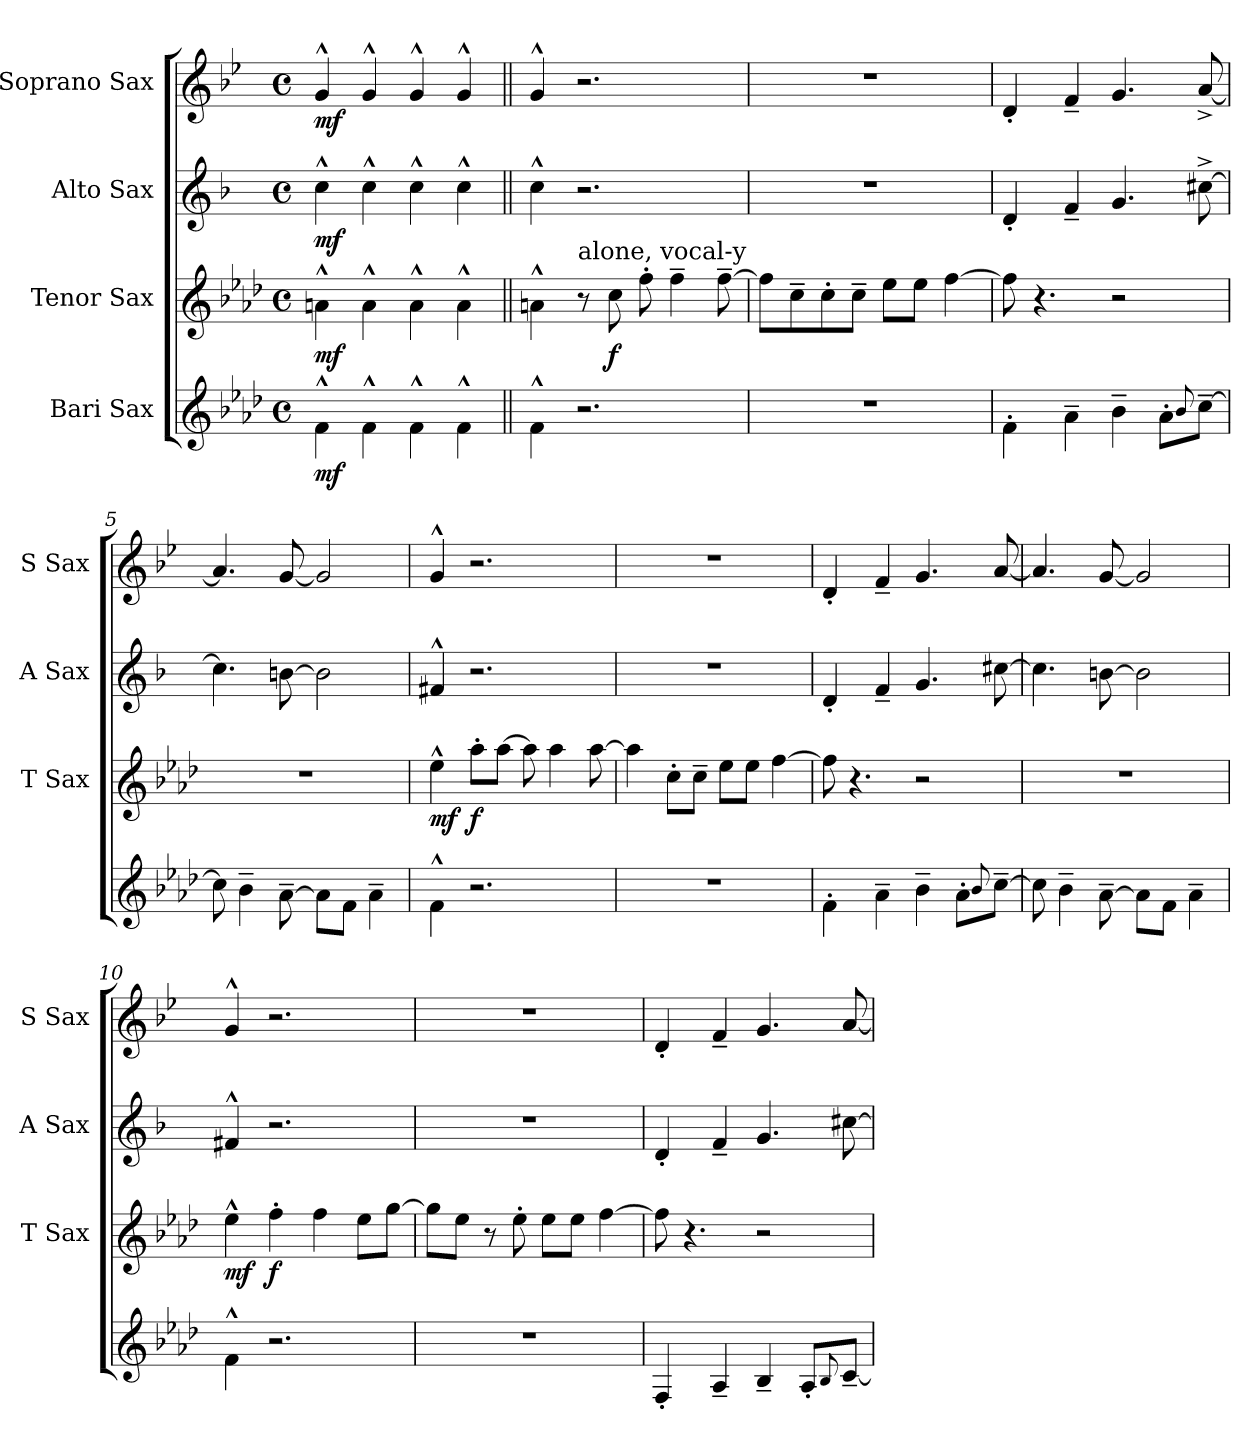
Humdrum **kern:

**kern	**dynam	**kern	**dynam	**kern	**dynam	**kern	**dynam
*part4	*part4	*part3	*part3	*part2	*part2	*part1	*part1
*staff4	*staff4	*staff3	*staff3	*staff2	*staff2	*staff1	*staff1
*I"Bari Sax	*	*I"Tenor Sax	*	*I"Alto Sax	*	*I"Soprano Sax	*
*	*	*I'T Sax	*	*I'A Sax	*	*I'S Sax	*
*clefG2	*	*clefG2	*	*clefG2	*	*clefG2	*
*ITrd12c21	*	*ITrd8c14	*	*ITrd5c9	*	*ITrd1c2	*
*k[b-e-a-d-]	*	*k[b-e-a-d-]	*	*k[b-e-a-d-]	*	*k[b-e-a-d-]	*
*A-:	*	*A-:	*	*A-:	*	*A-:	*
*M4/4	*	*M4/4	*	*M4/4	*	*M4/4	*
*met(c)	*	*met(c)	*	*met(c)	*	*met(c)	*
=1	=1	=1	=1	=1	=1	=1	=1
!	!LO:DY:b	!	!LO:DY:b	!	!LO:DY:b	!	!LO:DY:b
4F^^>\	mf	4An^^>\	mf	4e-^^>\	mf	4f^^>/	mf
4F^^>\	.	4A^^>\	.	4e-^^>\	.	4f^^>/	.
4F^^>\	.	4A^^>\	.	4e-^^>\	.	4f^^>/	.
4F^^>\	.	4A^^>\	.	4e-^^>\	.	4f^^>/	.
=2||	=2||	=2||	=2||	=2||	=2||	=2||	=2||
4F^^>\	.	4An^^>\	.	4e-^^>\	.	4f^^>/	.
!	!	!LO:TX:a:t=alone, vocal-y	!	!	!	!	!
2.r	.	8r	.	2.r	.	2.r	.
!	!	!	!LO:DY:b	!	!	!	!
.	.	8c\	f	.	.	.	.
.	.	8f'>\	.	.	.	.	.
.	.	4f~>\	.	.	.	.	.
.	.	[8f~>\	.	.	.	.	.
=3	=3	=3	=3	=3	=3	=3	=3
1r	.	8f\L]	.	1r	.	1r	.
.	.	8c~>\	.	.	.	.	.
.	.	8c'>\	.	.	.	.	.
.	.	8c~>\J	.	.	.	.	.
.	.	8e-\L	.	.	.	.	.
.	.	8e-\J	.	.	.	.	.
.	.	[4f\	.	.	.	.	.
=4	=4	=4	=4	=4	=4	=4	=4
4F'>\	.	8f\]	.	4F'</	.	4c'</	.
.	.	4.r	.	.	.	.	.
4A-~>\	.	.	.	4A-~</	.	4e-~</	.
4B-~>\	.	2r	.	4.B-/	.	4.f/	.
8A-'>\L	.	.	.	.	.	.	.
8qqB-/	.	.	.	.	.	.	.
[8c~>\J	.	.	.	[8en^>\	.	[8g^</	.
=5	=5	=5	=5	=5	=5	=5	=5
8c\]	.	1r	.	4.e\]	.	4.g/]	.
4B-~>\	.	.	.	.	.	.	.
[8A-~>\	.	.	.	[8dn\	.	[8f/	.
8A-\L]	.	.	.	2d\]	.	2f/]	.
8F\J	.	.	.	.	.	.	.
4A-~>\	.	.	.	.	.	.	.
=6	=6	=6	=6	=6	=6	=6	=6
!	!	!	!LO:DY:b	!	!	!	!
4F^^>\	.	4e-^^>\	mf	4An^^>/	.	4f^^>/	.
!	!	!	!LO:DY:b	!	!	!	!
2.r	.	8a-'>\L	f	2.r	.	2.r	.
.	.	[8a-\J	.	.	.	.	.
.	.	8a-\]	.	.	.	.	.
.	.	4a-\	.	.	.	.	.
.	.	[8a-\	.	.	.	.	.
=7	=7	=7	=7	=7	=7	=7	=7
1r	.	4a-\]	.	1r	.	1r	.
.	.	8c'>\L	.	.	.	.	.
.	.	8c~>\J	.	.	.	.	.
.	.	8e-\L	.	.	.	.	.
.	.	8e-\J	.	.	.	.	.
.	.	[4f\	.	.	.	.	.
!!LO:LB:g=z
=8	=8	=8	=8	=8	=8	=8	=8
4F'>\	.	8f\]	.	4F'</	.	4c'</	.
.	.	4.r	.	.	.	.	.
4A-~>\	.	.	.	4A-~</	.	4e-~</	.
4B-~>\	.	2r	.	4.B-/	.	4.f/	.
8A-'>\L	.	.	.	.	.	.	.
8qqB-/	.	.	.	.	.	.	.
[8c~>\J	.	.	.	[8en\	.	[8g/	.
=9	=9	=9	=9	=9	=9	=9	=9
8c\]	.	1r	.	4.e\]	.	4.g/]	.
4B-~>\	.	.	.	.	.	.	.
[8A-~>\	.	.	.	[8dn\	.	[8f/	.
8A-\L]	.	.	.	2d\]	.	2f/]	.
8F\J	.	.	.	.	.	.	.
4A-~>\	.	.	.	.	.	.	.
=10	=10	=10	=10	=10	=10	=10	=10
!	!	!	!LO:DY:b	!	!	!	!
4F^^>\	.	4e-^^>\	mf	4An^^>/	.	4f^^>/	.
!	!	!	!LO:DY:b	!	!	!	!
2.r	.	4f'>\	f	2.r	.	2.r	.
.	.	4f\	.	.	.	.	.
.	.	8e-\L	.	.	.	.	.
.	.	[8g\J	.	.	.	.	.
=11	=11	=11	=11	=11	=11	=11	=11
1r	.	8g\L]	.	1r	.	1r	.
.	.	8e-\J	.	.	.	.	.
.	.	8r	.	.	.	.	.
.	.	8e-'>\	.	.	.	.	.
.	.	8e-\L	.	.	.	.	.
.	.	8e-\J	.	.	.	.	.
.	.	[4f\	.	.	.	.	.
=12	=12	=12	=12	=12	=12	=12	=12
4FF'</	.	8f\]	.	4F'</	.	4c'</	.
.	.	4.r	.	.	.	.	.
4AA-~</	.	.	.	4A-~</	.	4e-~</	.
4BB-~</	.	2r	.	4.B-/	.	4.f/	.
8AA-'</L	.	.	.	.	.	.	.
8qqBB-/	.	.	.	.	.	.	.
[8C~</J	.	.	.	[8en\	.	[8g/	.
=	=	=	=	=	=	=	=
*-	*-	*-	*-	*-	*-	*-	*-
